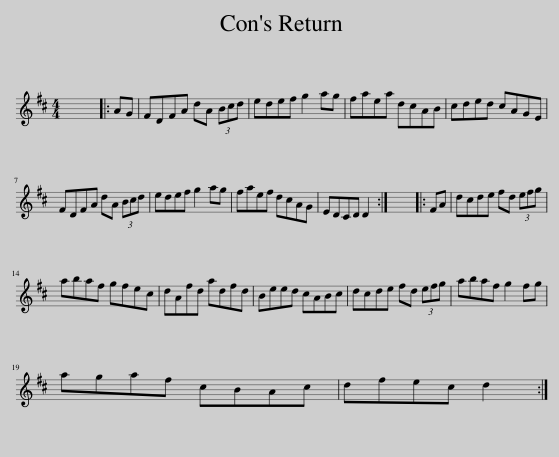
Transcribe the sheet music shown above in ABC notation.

X:1
L:1/8
M:4/4
I:linebreak $
K:D
V:1 treble
V:1
 x8 |: AG | FDFA dA (3Bcd | edef g2 ag | faea dcAB | %5
 cded cAGE |$ FDFA dA (3Bcd | edef g2 ag | faef dcAG | EDCD D2 :| %10
 x8 |: FA | dcde fd (3efg |$ abaf gfec | dAfd adfd | %15
 Beed cABc | dcde fd (3efg | abaf g2 fg |$ agaf cBAc | dfec d2 :| %20
